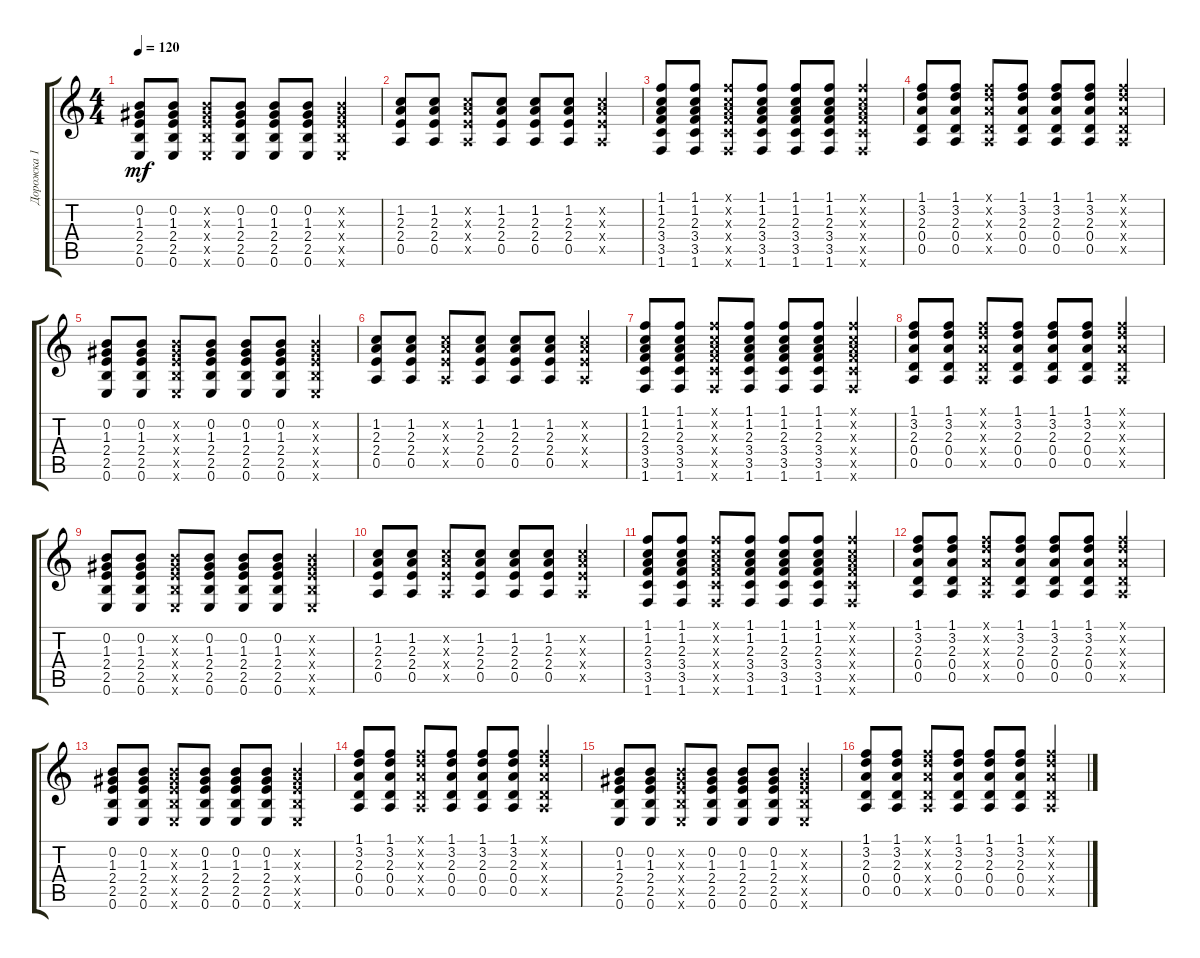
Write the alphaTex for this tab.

\track ("Дорожка 1" "Дорожка 1") {instrument acousticguitarsteel}
\staff {score tabs}
\tuning (E4 B3 G3 D3 A2 E2) {hide}
\ts (4 4)
\tempo 120
\clef g2
\ks c
(0.2 1.3 2.4 2.5 0.6).8{dy mf} (0.2 1.3 2.4 2.5 0.6).8 (0.2{x} 1.3{x} 2.4{x} 2.5{x} 0.6{x}).8 (0.2 1.3 2.4 2.5 0.6).8 (0.2 1.3 2.4 2.5 0.6).8 (0.2 1.3 2.4 2.5 0.6).8 (0.2{x} 1.3{x} 2.4{x} 2.5{x} 0.6{x}).4 |
(1.2 2.3 2.4 0.5).8 (1.2 2.3 2.4 0.5).8 (1.2{x} 2.3{x} 2.4{x} 0.5{x}).8 (1.2 2.3 2.4 0.5).8 (1.2 2.3 2.4 0.5).8 (1.2 2.3 2.4 0.5).8 (1.2{x} 2.3{x} 2.4{x} 0.5{x}).4 |
(1.1 1.2 2.3 3.4 3.5 1.6).8 (1.1 1.2 2.3 3.4 3.5 1.6).8 (1.1{x} 1.2{x} 2.3{x} 3.4{x} 3.5{x} 1.6{x}).8 (1.1 1.2 2.3 3.4 3.5 1.6).8 (1.1 1.2 2.3 3.4 3.5 1.6).8 (1.1 1.2 2.3 3.4 3.5 1.6).8 (1.1{x} 1.2{x} 2.3{x} 3.4{x} 3.5{x} 1.6{x}).4 |
(1.1 3.2 2.3 0.4 0.5).8 (1.1 3.2 2.3 0.4 0.5).8 (1.1{x} 3.2{x} 2.3{x} 0.4{x} 0.5{x}).8 (1.1 3.2 2.3 0.4 0.5).8 (1.1 3.2 2.3 0.4 0.5).8 (1.1 3.2 2.3 0.4 0.5).8 (1.1{x} 3.2{x} 2.3{x} 0.4{x} 0.5{x}).4 |
(0.2 1.3 2.4 2.5 0.6).8 (0.2 1.3 2.4 2.5 0.6).8 (0.2{x} 1.3{x} 2.4{x} 2.5{x} 0.6{x}).8 (0.2 1.3 2.4 2.5 0.6).8 (0.2 1.3 2.4 2.5 0.6).8 (0.2 1.3 2.4 2.5 0.6).8 (0.2{x} 1.3{x} 2.4{x} 2.5{x} 0.6{x}).4 |
(1.2 2.3 2.4 0.5).8 (1.2 2.3 2.4 0.5).8 (1.2{x} 2.3{x} 2.4{x} 0.5{x}).8 (1.2 2.3 2.4 0.5).8 (1.2 2.3 2.4 0.5).8 (1.2 2.3 2.4 0.5).8 (1.2{x} 2.3{x} 2.4{x} 0.5{x}).4 |
(1.1 1.2 2.3 3.4 3.5 1.6).8 (1.1 1.2 2.3 3.4 3.5 1.6).8 (1.1{x} 1.2{x} 2.3{x} 3.4{x} 3.5{x} 1.6{x}).8 (1.1 1.2 2.3 3.4 3.5 1.6).8 (1.1 1.2 2.3 3.4 3.5 1.6).8 (1.1 1.2 2.3 3.4 3.5 1.6).8 (1.1{x} 1.2{x} 2.3{x} 3.4{x} 3.5{x} 1.6{x}).4 |
(1.1 3.2 2.3 0.4 0.5).8 (1.1 3.2 2.3 0.4 0.5).8 (1.1{x} 3.2{x} 2.3{x} 0.4{x} 0.5{x}).8 (1.1 3.2 2.3 0.4 0.5).8 (1.1 3.2 2.3 0.4 0.5).8 (1.1 3.2 2.3 0.4 0.5).8 (1.1{x} 3.2{x} 2.3{x} 0.4{x} 0.5{x}).4 |
(0.2 1.3 2.4 2.5 0.6).8 (0.2 1.3 2.4 2.5 0.6).8 (0.2{x} 1.3{x} 2.4{x} 2.5{x} 0.6{x}).8 (0.2 1.3 2.4 2.5 0.6).8 (0.2 1.3 2.4 2.5 0.6).8 (0.2 1.3 2.4 2.5 0.6).8 (0.2{x} 1.3{x} 2.4{x} 2.5{x} 0.6{x}).4 |
(1.2 2.3 2.4 0.5).8 (1.2 2.3 2.4 0.5).8 (1.2{x} 2.3{x} 2.4{x} 0.5{x}).8 (1.2 2.3 2.4 0.5).8 (1.2 2.3 2.4 0.5).8 (1.2 2.3 2.4 0.5).8 (1.2{x} 2.3{x} 2.4{x} 0.5{x}).4 |
(1.1 1.2 2.3 3.4 3.5 1.6).8 (1.1 1.2 2.3 3.4 3.5 1.6).8 (1.1{x} 1.2{x} 2.3{x} 3.4{x} 3.5{x} 1.6{x}).8 (1.1 1.2 2.3 3.4 3.5 1.6).8 (1.1 1.2 2.3 3.4 3.5 1.6).8 (1.1 1.2 2.3 3.4 3.5 1.6).8 (1.1{x} 1.2{x} 2.3{x} 3.4{x} 3.5{x} 1.6{x}).4 |
(1.1 3.2 2.3 0.4 0.5).8 (1.1 3.2 2.3 0.4 0.5).8 (1.1{x} 3.2{x} 2.3{x} 0.4{x} 0.5{x}).8 (1.1 3.2 2.3 0.4 0.5).8 (1.1 3.2 2.3 0.4 0.5).8 (1.1 3.2 2.3 0.4 0.5).8 (1.1{x} 3.2{x} 2.3{x} 0.4{x} 0.5{x}).4 |
(0.2 1.3 2.4 2.5 0.6).8 (0.2 1.3 2.4 2.5 0.6).8 (0.2{x} 1.3{x} 2.4{x} 2.5{x} 0.6{x}).8 (0.2 1.3 2.4 2.5 0.6).8 (0.2 1.3 2.4 2.5 0.6).8 (0.2 1.3 2.4 2.5 0.6).8 (0.2{x} 1.3{x} 2.4{x} 2.5{x} 0.6{x}).4 |
(1.1 3.2 2.3 0.4 0.5).8 (1.1 3.2 2.3 0.4 0.5).8 (1.1{x} 3.2{x} 2.3{x} 0.4{x} 0.5{x}).8 (1.1 3.2 2.3 0.4 0.5).8 (1.1 3.2 2.3 0.4 0.5).8 (1.1 3.2 2.3 0.4 0.5).8 (1.1{x} 3.2{x} 2.3{x} 0.4{x} 0.5{x}).4 |
(0.2 1.3 2.4 2.5 0.6).8 (0.2 1.3 2.4 2.5 0.6).8 (0.2{x} 1.3{x} 2.4{x} 2.5{x} 0.6{x}).8 (0.2 1.3 2.4 2.5 0.6).8 (0.2 1.3 2.4 2.5 0.6).8 (0.2 1.3 2.4 2.5 0.6).8 (0.2{x} 1.3{x} 2.4{x} 2.5{x} 0.6{x}).4 |
(1.1 3.2 2.3 0.4 0.5).8 (1.1 3.2 2.3 0.4 0.5).8 (1.1{x} 3.2{x} 2.3{x} 0.4{x} 0.5{x}).8 (1.1 3.2 2.3 0.4 0.5).8 (1.1 3.2 2.3 0.4 0.5).8 (1.1 3.2 2.3 0.4 0.5).8 (1.1{x} 3.2{x} 2.3{x} 0.4{x} 0.5{x}).4
